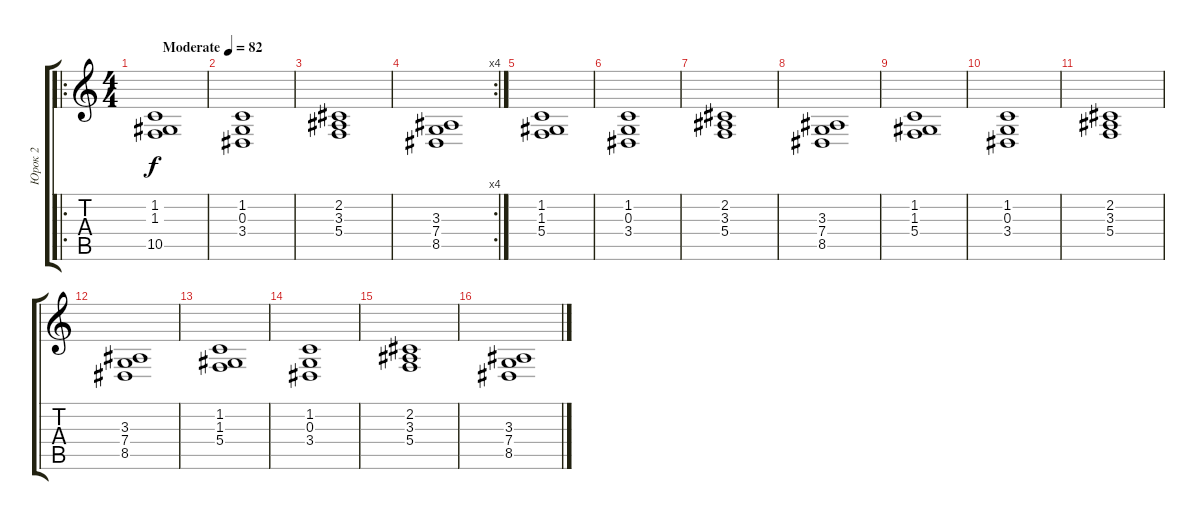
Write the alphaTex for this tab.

\track ("Юрок 2" "Юрок 2") {instrument pad8sweep}
\staff {score tabs}
\tuning (E4 B3 G3 C3 G2 C2) {hide}
\ro
\ts (4 4)
\tempo (82 "Moderate")
\clef g2
\ks c
(1.2 1.3 10.5).1{dy f instrument pad8sweep} |
(1.2 0.3 3.4).1 |
(2.2 3.3 5.4).1 |
\rc 4
(3.3 7.4 8.5).1 |
(1.2 1.3 5.4).1 |
(1.2 0.3 3.4).1 |
(2.2 3.3 5.4).1 |
(3.3 7.4 8.5).1 |
(1.2 1.3 5.4).1 |
(1.2 0.3 3.4).1 |
(2.2 3.3 5.4).1 |
(3.3 7.4 8.5).1 |
(1.2 1.3 5.4).1 |
(1.2 0.3 3.4).1 |
(2.2 3.3 5.4).1 |
(3.3 7.4 8.5).1
